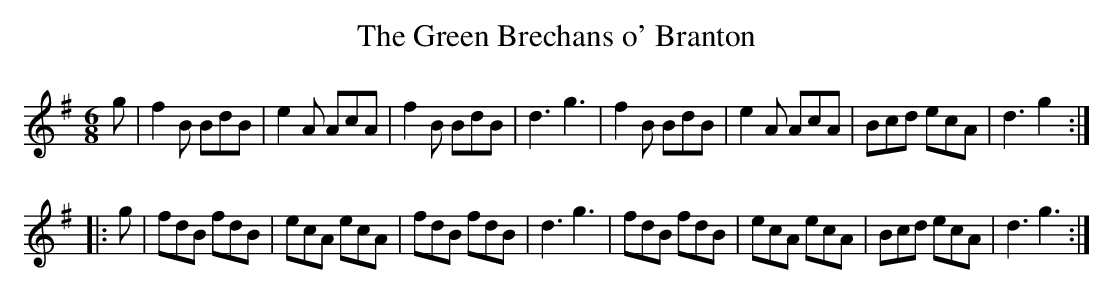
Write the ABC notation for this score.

X:1
T:The Green Brechans o' Branton
M:6/8
L:1/8
K:G
g |\
f2B BdB | e2A AcA |\
f2B BdB | d3 g3 |\
f2B BdB | e2A AcA |\
Bcd ecA | d3 g2 :|
|: g |\
fdB fdB | ecA ecA |\
fdB fdB | d3 g3 |\
fdB fdB | ecA ecA |\
Bcd ecA | d3 g3 :|
